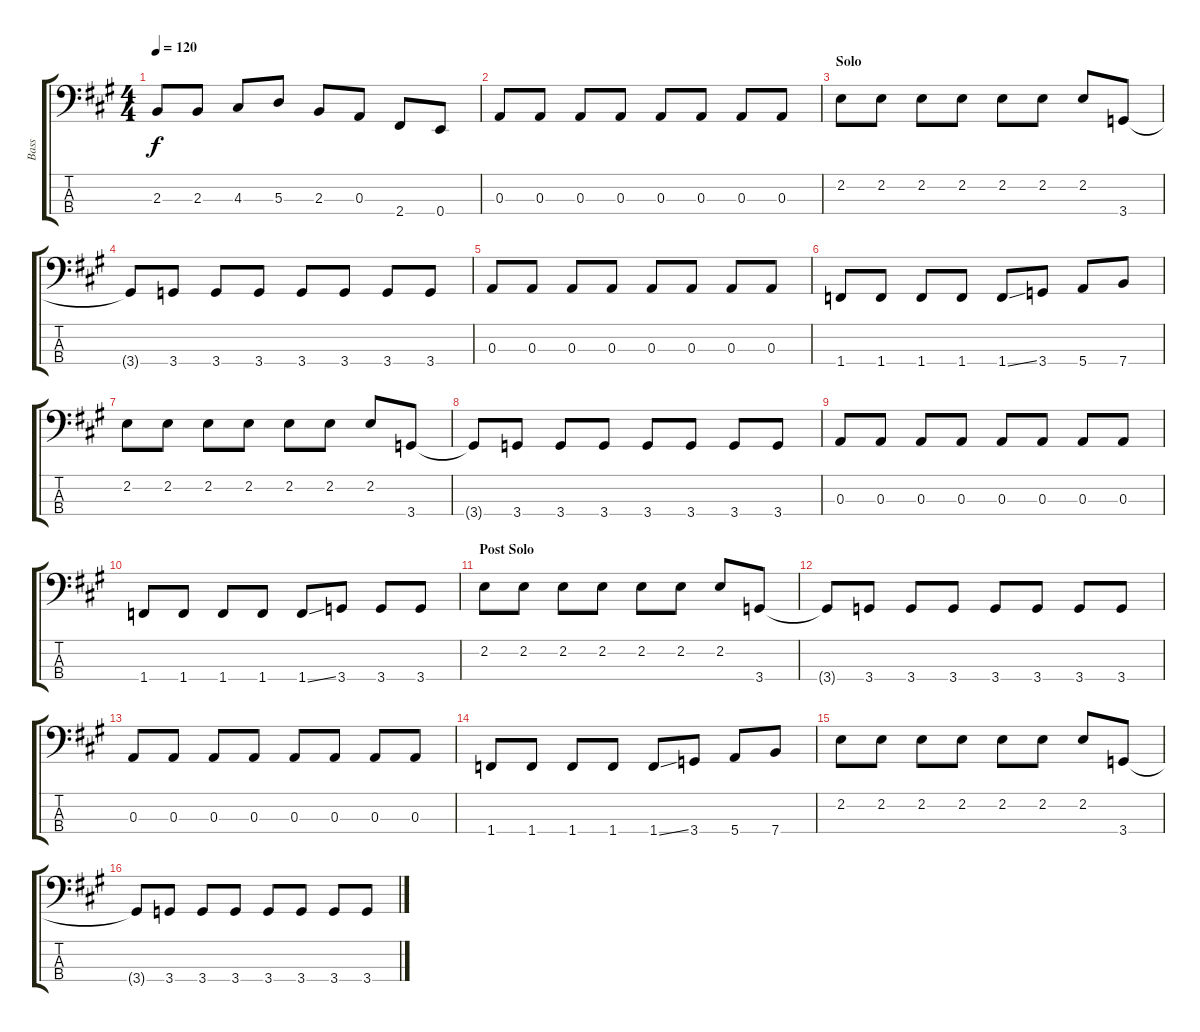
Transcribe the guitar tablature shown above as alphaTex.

\track ("Bass" "Bass") {instrument electricbassfinger}
\staff {score tabs}
\tuning (G2 D2 A1 E1) {hide}
\ts (4 4)
\tempo 120
\clef f4
\ks a
2.3.8{dy f} 2.3.8 4.3.8 5.3.8 2.3.8 0.3.8 2.4.8 0.4.8 |
0.3.8 0.3.8 0.3.8 0.3.8 0.3.8 0.3.8 0.3.8 0.3.8 |
\section ("" "Solo")
2.2.8{volume 13} 2.2.8 2.2.8 2.2.8 2.2.8 2.2.8 2.2.8 3.4.8 |
3.4{t}.8 3.4.8 3.4.8 3.4.8 3.4.8 3.4.8 3.4.8 3.4.8 |
0.3.8 0.3.8 0.3.8 0.3.8 0.3.8 0.3.8 0.3.8 0.3.8 |
1.4.8 1.4.8 1.4.8 1.4.8 1.4{ss}.8 3.4.8 5.4.8 7.4.8 |
2.2.8 2.2.8 2.2.8 2.2.8 2.2.8 2.2.8 2.2.8 3.4.8 |
3.4{t}.8 3.4.8 3.4.8 3.4.8 3.4.8 3.4.8 3.4.8 3.4.8 |
0.3.8 0.3.8 0.3.8 0.3.8 0.3.8 0.3.8 0.3.8 0.3.8 |
1.4.8 1.4.8 1.4.8 1.4.8 1.4{ss}.8 3.4.8 3.4.8 3.4.8 |
\section ("" "Post Solo")
2.2.8 2.2.8 2.2.8 2.2.8 2.2.8 2.2.8 2.2.8 3.4.8 |
3.4{t}.8 3.4.8 3.4.8 3.4.8 3.4.8 3.4.8 3.4.8 3.4.8 |
0.3.8 0.3.8 0.3.8 0.3.8 0.3.8 0.3.8 0.3.8 0.3.8 |
1.4.8 1.4.8 1.4.8 1.4.8 1.4{ss}.8 3.4.8 5.4.8 7.4.8 |
2.2.8 2.2.8 2.2.8 2.2.8 2.2.8 2.2.8 2.2.8 3.4.8 |
3.4{t}.8 3.4.8 3.4.8 3.4.8 3.4.8 3.4.8 3.4.8 3.4.8
